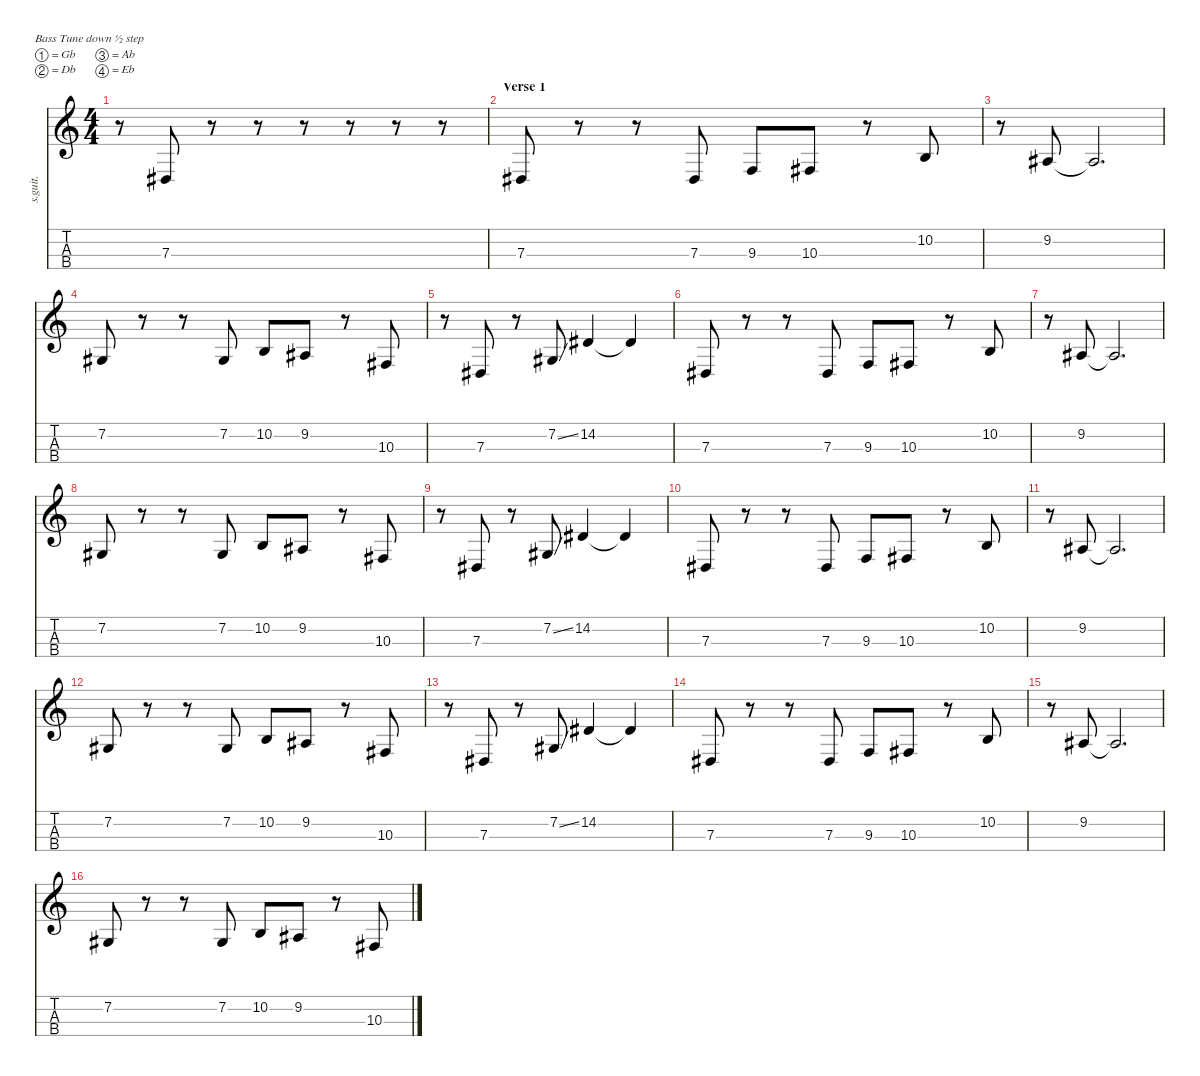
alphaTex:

\defaultSystemsLayout 4
\hideDynamics
\bracketExtendMode nobrackets
\track ("Octave for Bass" "s.guit.") {instrument electricbassfinger}
\staff {score tabs}
\tuning (Gb2 Db2 Ab1 Eb1)
\ts (4 4)
\tempo (139 hide)
\clef g2
\ks c
r.8{dy f} 7.3{acc #}.8{lyrics (0 "") lyrics (1 "") lyrics (2 "") lyrics (3 "") lyrics (4 "")} r.8 r.8 r.8 r.8 r.8 r.8 |
\section ("" "Verse 1")
7.3{acc #}.8{lyrics (0 "") lyrics (1 "") lyrics (2 "") lyrics (3 "") lyrics (4 "")} r.8 r.8 7.3{acc #}.8{lyrics (0 "") lyrics (1 "") lyrics (2 "") lyrics (3 "") lyrics (4 "")} 9.3.8{lyrics (0 "") lyrics (1 "") lyrics (2 "") lyrics (3 "") lyrics (4 "")} 10.3{acc #}.8{lyrics (0 "") lyrics (1 "") lyrics (2 "") lyrics (3 "") lyrics (4 "")} r.8 10.2.8{lyrics (0 "") lyrics (1 "") lyrics (2 "") lyrics (3 "") lyrics (4 "")} |
r.8 9.2{acc #}.8{lyrics (0 "") lyrics (1 "") lyrics (2 "") lyrics (3 "") lyrics (4 "")} 9.2{t acc #}.2{d lyrics (0 "") lyrics (1 "") lyrics (2 "") lyrics (3 "") lyrics (4 "")} |
7.2{acc #}.8{lyrics (0 "") lyrics (1 "") lyrics (2 "") lyrics (3 "") lyrics (4 "")} r.8 r.8 7.2{acc #}.8{lyrics (0 "") lyrics (1 "") lyrics (2 "") lyrics (3 "") lyrics (4 "")} 10.2.8{lyrics (0 "") lyrics (1 "") lyrics (2 "") lyrics (3 "") lyrics (4 "")} 9.2{acc #}.8{lyrics (0 "") lyrics (1 "") lyrics (2 "") lyrics (3 "") lyrics (4 "")} r.8 10.3{acc #}.8{lyrics (0 "") lyrics (1 "") lyrics (2 "") lyrics (3 "") lyrics (4 "")} |
r.8 7.3{acc #}.8{lyrics (0 "") lyrics (1 "") lyrics (2 "") lyrics (3 "") lyrics (4 "")} r.8 7.2{ss acc #}.8{lyrics (0 "") lyrics (1 "") lyrics (2 "") lyrics (3 "") lyrics (4 "")} 14.2{acc #}.4{lyrics (0 "") lyrics (1 "") lyrics (2 "") lyrics (3 "") lyrics (4 "")} 14.2{t acc #}.4{lyrics (0 "") lyrics (1 "") lyrics (2 "") lyrics (3 "") lyrics (4 "")} |
7.3{acc #}.8{lyrics (0 "") lyrics (1 "") lyrics (2 "") lyrics (3 "") lyrics (4 "")} r.8 r.8 7.3{acc #}.8{lyrics (0 "") lyrics (1 "") lyrics (2 "") lyrics (3 "") lyrics (4 "")} 9.3.8{lyrics (0 "") lyrics (1 "") lyrics (2 "") lyrics (3 "") lyrics (4 "")} 10.3{acc #}.8{lyrics (0 "") lyrics (1 "") lyrics (2 "") lyrics (3 "") lyrics (4 "")} r.8 10.2.8{lyrics (0 "") lyrics (1 "") lyrics (2 "") lyrics (3 "") lyrics (4 "")} |
r.8 9.2{acc #}.8{lyrics (0 "") lyrics (1 "") lyrics (2 "") lyrics (3 "") lyrics (4 "")} 9.2{t acc #}.2{d lyrics (0 "") lyrics (1 "") lyrics (2 "") lyrics (3 "") lyrics (4 "")} |
7.2{acc #}.8{lyrics (0 "") lyrics (1 "") lyrics (2 "") lyrics (3 "") lyrics (4 "")} r.8 r.8 7.2{acc #}.8{lyrics (0 "") lyrics (1 "") lyrics (2 "") lyrics (3 "") lyrics (4 "")} 10.2.8{lyrics (0 "") lyrics (1 "") lyrics (2 "") lyrics (3 "") lyrics (4 "")} 9.2{acc #}.8{lyrics (0 "") lyrics (1 "") lyrics (2 "") lyrics (3 "") lyrics (4 "")} r.8 10.3{acc #}.8{lyrics (0 "") lyrics (1 "") lyrics (2 "") lyrics (3 "") lyrics (4 "")} |
r.8 7.3{acc #}.8{lyrics (0 "") lyrics (1 "") lyrics (2 "") lyrics (3 "") lyrics (4 "")} r.8 7.2{ss acc #}.8{lyrics (0 "") lyrics (1 "") lyrics (2 "") lyrics (3 "") lyrics (4 "")} 14.2{acc #}.4{lyrics (0 "") lyrics (1 "") lyrics (2 "") lyrics (3 "") lyrics (4 "")} 14.2{t acc #}.4{lyrics (0 "") lyrics (1 "") lyrics (2 "") lyrics (3 "") lyrics (4 "")} |
7.3{acc #}.8{lyrics (0 "") lyrics (1 "") lyrics (2 "") lyrics (3 "") lyrics (4 "")} r.8 r.8 7.3{acc #}.8{lyrics (0 "") lyrics (1 "") lyrics (2 "") lyrics (3 "") lyrics (4 "")} 9.3.8{lyrics (0 "") lyrics (1 "") lyrics (2 "") lyrics (3 "") lyrics (4 "")} 10.3{acc #}.8{lyrics (0 "") lyrics (1 "") lyrics (2 "") lyrics (3 "") lyrics (4 "")} r.8 10.2.8{lyrics (0 "") lyrics (1 "") lyrics (2 "") lyrics (3 "") lyrics (4 "")} |
r.8 9.2{acc #}.8{lyrics (0 "") lyrics (1 "") lyrics (2 "") lyrics (3 "") lyrics (4 "")} 9.2{t acc #}.2{d lyrics (0 "") lyrics (1 "") lyrics (2 "") lyrics (3 "") lyrics (4 "")} |
7.2{acc #}.8{lyrics (0 "") lyrics (1 "") lyrics (2 "") lyrics (3 "") lyrics (4 "")} r.8 r.8 7.2{acc #}.8{lyrics (0 "") lyrics (1 "") lyrics (2 "") lyrics (3 "") lyrics (4 "")} 10.2.8{lyrics (0 "") lyrics (1 "") lyrics (2 "") lyrics (3 "") lyrics (4 "")} 9.2{acc #}.8{lyrics (0 "") lyrics (1 "") lyrics (2 "") lyrics (3 "") lyrics (4 "")} r.8 10.3{acc #}.8{lyrics (0 "") lyrics (1 "") lyrics (2 "") lyrics (3 "") lyrics (4 "")} |
r.8 7.3{acc #}.8{lyrics (0 "") lyrics (1 "") lyrics (2 "") lyrics (3 "") lyrics (4 "")} r.8 7.2{ss acc #}.8{lyrics (0 "") lyrics (1 "") lyrics (2 "") lyrics (3 "") lyrics (4 "")} 14.2{acc #}.4{lyrics (0 "") lyrics (1 "") lyrics (2 "") lyrics (3 "") lyrics (4 "")} 14.2{t acc #}.4{lyrics (0 "") lyrics (1 "") lyrics (2 "") lyrics (3 "") lyrics (4 "")} |
7.3{acc #}.8{lyrics (0 "") lyrics (1 "") lyrics (2 "") lyrics (3 "") lyrics (4 "")} r.8 r.8 7.3{acc #}.8{lyrics (0 "") lyrics (1 "") lyrics (2 "") lyrics (3 "") lyrics (4 "")} 9.3.8{lyrics (0 "") lyrics (1 "") lyrics (2 "") lyrics (3 "") lyrics (4 "")} 10.3{acc #}.8{lyrics (0 "") lyrics (1 "") lyrics (2 "") lyrics (3 "") lyrics (4 "")} r.8 10.2.8{lyrics (0 "") lyrics (1 "") lyrics (2 "") lyrics (3 "") lyrics (4 "")} |
r.8 9.2{acc #}.8{lyrics (0 "") lyrics (1 "") lyrics (2 "") lyrics (3 "") lyrics (4 "")} 9.2{t acc #}.2{d lyrics (0 "") lyrics (1 "") lyrics (2 "") lyrics (3 "") lyrics (4 "")} |
7.2{acc #}.8{lyrics (0 "") lyrics (1 "") lyrics (2 "") lyrics (3 "") lyrics (4 "")} r.8 r.8 7.2{acc #}.8{lyrics (0 "") lyrics (1 "") lyrics (2 "") lyrics (3 "") lyrics (4 "")} 10.2.8{lyrics (0 "") lyrics (1 "") lyrics (2 "") lyrics (3 "") lyrics (4 "")} 9.2{acc #}.8{lyrics (0 "") lyrics (1 "") lyrics (2 "") lyrics (3 "") lyrics (4 "")} r.8 10.3{acc #}.8{lyrics (0 "") lyrics (1 "") lyrics (2 "") lyrics (3 "") lyrics (4 "")}
